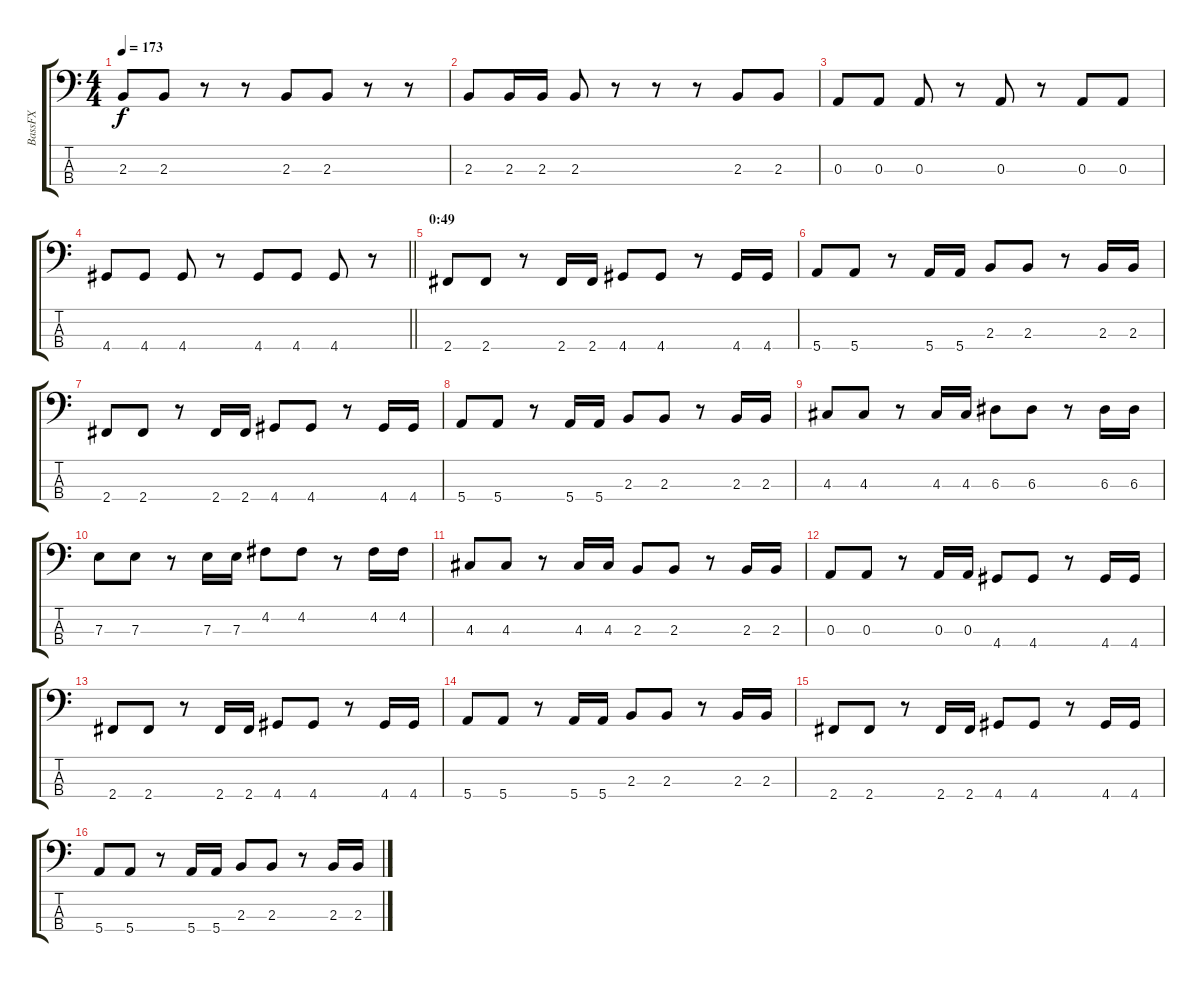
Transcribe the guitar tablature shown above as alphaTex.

\track ("BassFX" "BassFX") {instrument slapbass2}
\staff {score tabs}
\tuning (G2 D2 A1 E1) {hide}
\ts (4 4)
\tempo 173
\clef f4
\ks c
2.3.8{dy f} 2.3.8 r.8 r.8 2.3.8 2.3.8 r.8 r.8 |
2.3.8 2.3.16 2.3.16 2.3.8 r.8 r.8 r.8 2.3.8 2.3.8 |
0.3.8 0.3.8 0.3.8 r.8 0.3.8 r.8 0.3.8 0.3.8 |
\barLineRight lightlight
4.4.8 4.4.8 4.4.8 r.8 4.4.8 4.4.8 4.4.8 r.8 |
\section ("" "0:49")
2.4.8 2.4.8 r.8 2.4.16 2.4.16 4.4.8 4.4.8 r.8 4.4.16 4.4.16 |
5.4.8 5.4.8 r.8 5.4.16 5.4.16 2.3.8 2.3.8 r.8 2.3.16 2.3.16 |
2.4.8 2.4.8 r.8 2.4.16 2.4.16 4.4.8 4.4.8 r.8 4.4.16 4.4.16 |
5.4.8 5.4.8 r.8 5.4.16 5.4.16 2.3.8 2.3.8 r.8 2.3.16 2.3.16 |
4.3.8 4.3.8 r.8 4.3.16 4.3.16 6.3.8 6.3.8 r.8 6.3.16 6.3.16 |
7.3.8 7.3.8 r.8 7.3.16 7.3.16 4.2.8 4.2.8 r.8 4.2.16 4.2.16 |
4.3.8 4.3.8 r.8 4.3.16 4.3.16 2.3.8 2.3.8 r.8 2.3.16 2.3.16 |
0.3.8 0.3.8 r.8 0.3.16 0.3.16 4.4.8 4.4.8 r.8 4.4.16 4.4.16 |
2.4.8 2.4.8 r.8 2.4.16 2.4.16 4.4.8 4.4.8 r.8 4.4.16 4.4.16 |
5.4.8 5.4.8 r.8 5.4.16 5.4.16 2.3.8 2.3.8 r.8 2.3.16 2.3.16 |
2.4.8 2.4.8 r.8 2.4.16 2.4.16 4.4.8 4.4.8 r.8 4.4.16 4.4.16 |
5.4.8 5.4.8 r.8 5.4.16 5.4.16 2.3.8 2.3.8 r.8 2.3.16 2.3.16
